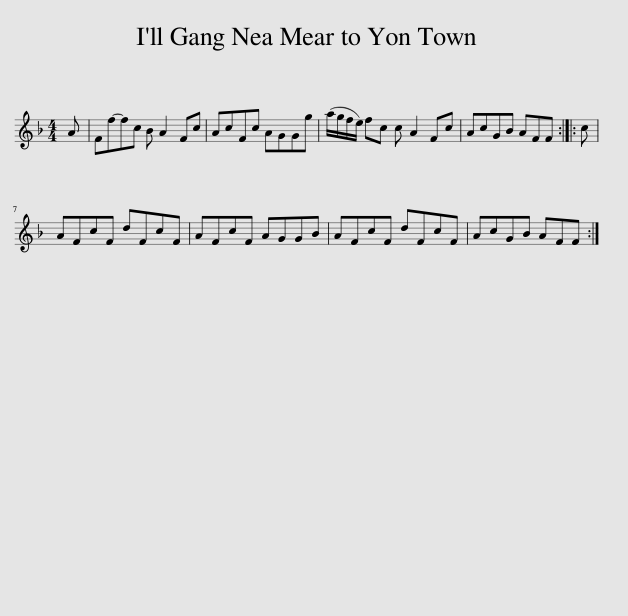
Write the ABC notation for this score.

X:1
L:1/8
M:4/4
I:linebreak $
K:F
V:1 treble
V:1
 A | Ff-fc B A2 Fc | AcFc AGGg | (a/g/f/e/) fc c A2 Fc | AcGB AFF :: %5
 c |$ AFcF dFcF | AFcF AGGB | AFcF dFcF | AcGB AFF :| %10
